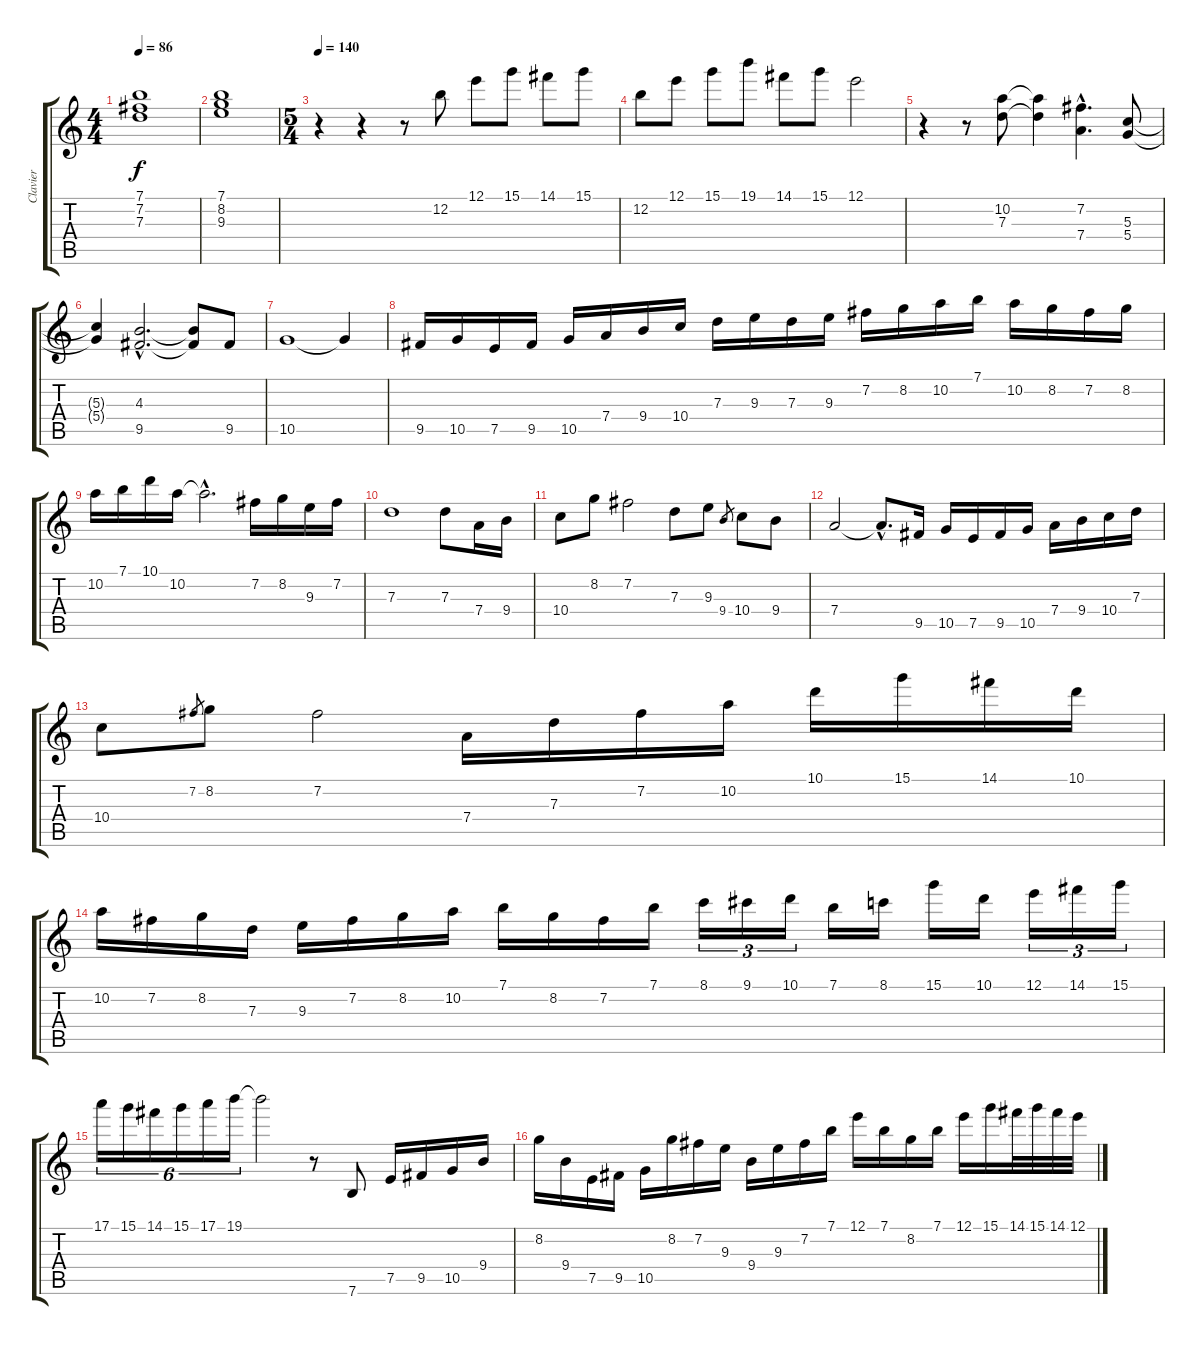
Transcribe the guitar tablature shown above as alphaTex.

\track ("Clavier" "Clavier") {instrument lead7fifths}
\staff {score tabs}
\tuning (E5 B4 G4 D4 A3 E3) {hide}
\ts (4 4)
\tempo 86
\clef g2
\ks c
(7.1 7.2 7.3).1{dy f} |
(7.1 8.2 9.3).1 |
\ts (5 4)
\tempo 140
r.4 r.4 r.8 12.2.8 12.1.8 15.1.8 14.1.8 15.1.8 |
12.2.8 12.1.8 15.1.8 19.1.8 14.1.8 15.1.8 12.1.2 |
r.4 r.8 (10.2 7.3).8 (10.2{t} 7.3{t}).4 (7.2{hac} 7.4{hac}).4{d} (5.3 5.4).8 |
(5.3{t} 5.4{t}).4 (4.3{hac} 9.5{hac}).2{d} (4.3{t} 9.5{t}).8 9.5.8 |
10.5.1 10.5{t}.4 |
9.5.16 10.5.16 7.5.16 9.5.16 10.5.16 7.4.16 9.4.16 10.4.16 7.3.16 9.3.16 7.3.16 9.3.16 7.2.16 8.2.16 10.2.16 7.1.16 10.2.16 8.2.16 7.2.16 8.2.16 |
10.2.16 7.1.16 10.1.16 10.2.16 10.2{hac t}.2{d} 7.2.16 8.2.16 9.3.16 7.2.16 |
7.3.1 7.3.8 7.4.16 9.4.16 |
10.4.8 8.2.8 7.2.2 7.3.8 9.3.8 9.4.8{gr} 10.4.8 9.4.8 |
7.4.2 7.4{hac t}.8{d} 9.5.16 10.5.16 7.5.16 9.5.16 10.5.16 7.4.16 9.4.16 10.4.16 7.3.16 |
10.4.8 7.2.8{gr} 8.2.8 7.2.2 7.4.16 7.3.16 7.2.16 10.2.16 10.1.16 15.1.16 14.1.16 10.1.16 |
10.2.16 7.2.16 8.2.16 7.3.16 9.3.16 7.2.16 8.2.16 10.2.16 7.1.16 8.2.16 7.2.16 7.1.16 8.1.16{tu (3 2)} 9.1.16{tu (3 2)} 10.1.16{tu (3 2)} 7.1.16 8.1.16 15.1.16 10.1.16 12.1.16{tu (3 2)} 14.1.16{tu (3 2)} 15.1.16{tu (3 2)} |
17.1.16{tu (6 4)} 15.1.16{tu (6 4)} 14.1.16{tu (6 4)} 15.1.16{tu (6 4)} 17.1.16{tu (6 4)} 19.1.16{tu (6 4)} 19.1{t}.2 r.8 7.6.8 7.5.16 9.5.16 10.5.16 9.4.16 |
8.2.16 9.4.16 7.5.16 9.5.16 10.5.16 8.2.16 7.2.16 9.3.16 9.4.16 9.3.16 7.2.16 7.1.16 12.1.16 7.1.16 8.2.16 7.1.16 12.1.16 15.1.16 14.1.32 15.1.32 14.1.32 12.1.32
